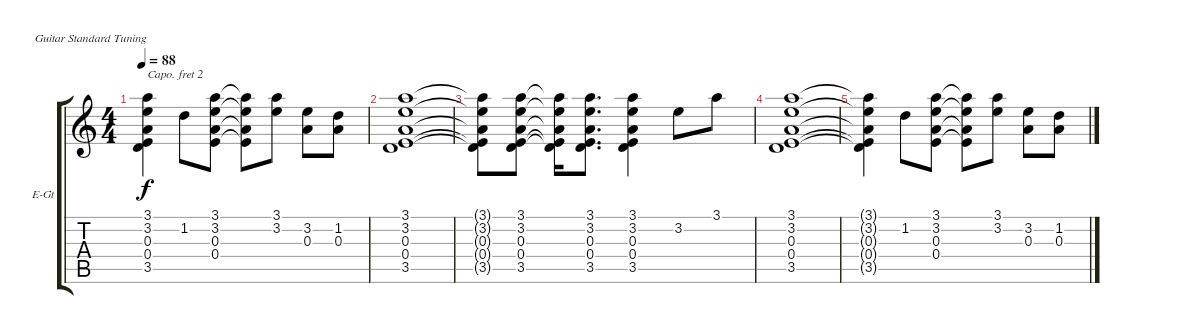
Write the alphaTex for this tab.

\bracketExtendMode groupsimilarinstruments
\firstSystemTrackNameOrientation horizontal
\otherSystemsTrackNameOrientation horizontal
\track ("Clean Gtr 12 Strings" "E-Gt") {instrument electricguitarclean}
\staff {score tabs}
\capo 2
\tuning (E4 B3 G3 D3 A2 E2)
\ts (4 4)
\tempo 88
\clef g2
\ks c
(3.1{t} 3.2{t} 0.3{t} 0.4{t} 3.5{t}).4{dy f} 1.2.8 (3.1 3.2 0.3 0.4).8 (3.1{t} 3.2{t} 0.3{t} 0.4{t}).8 (3.1 3.2).8 (3.2 0.3).8 (1.2 0.3).8 |
(3.1 3.2 0.3 0.4 3.5).1 |
(3.1{t} 3.2{t} 0.3{t} 0.4{t} 3.5{t}).8 (3.1 3.2 0.3 0.4 3.5).8 (3.1{t} 3.2{t} 0.3{t} 0.4{t} 3.5{t}).16 (3.1 3.2 0.3 0.4 3.5).8{d} (3.1 3.2 0.3 0.4 3.5).4 3.2.8 3.1.8 |
(3.1 3.2 0.3 0.4 3.5).1 |
(3.1{t} 3.2{t} 0.3{t} 0.4{t} 3.5{t}).4 1.2.8 (3.1 3.2 0.3 0.4).8 (3.1{t} 3.2{t} 0.3{t} 0.4{t}).8 (3.1 3.2).8 (3.2 0.3).8 (1.2 0.3).8
